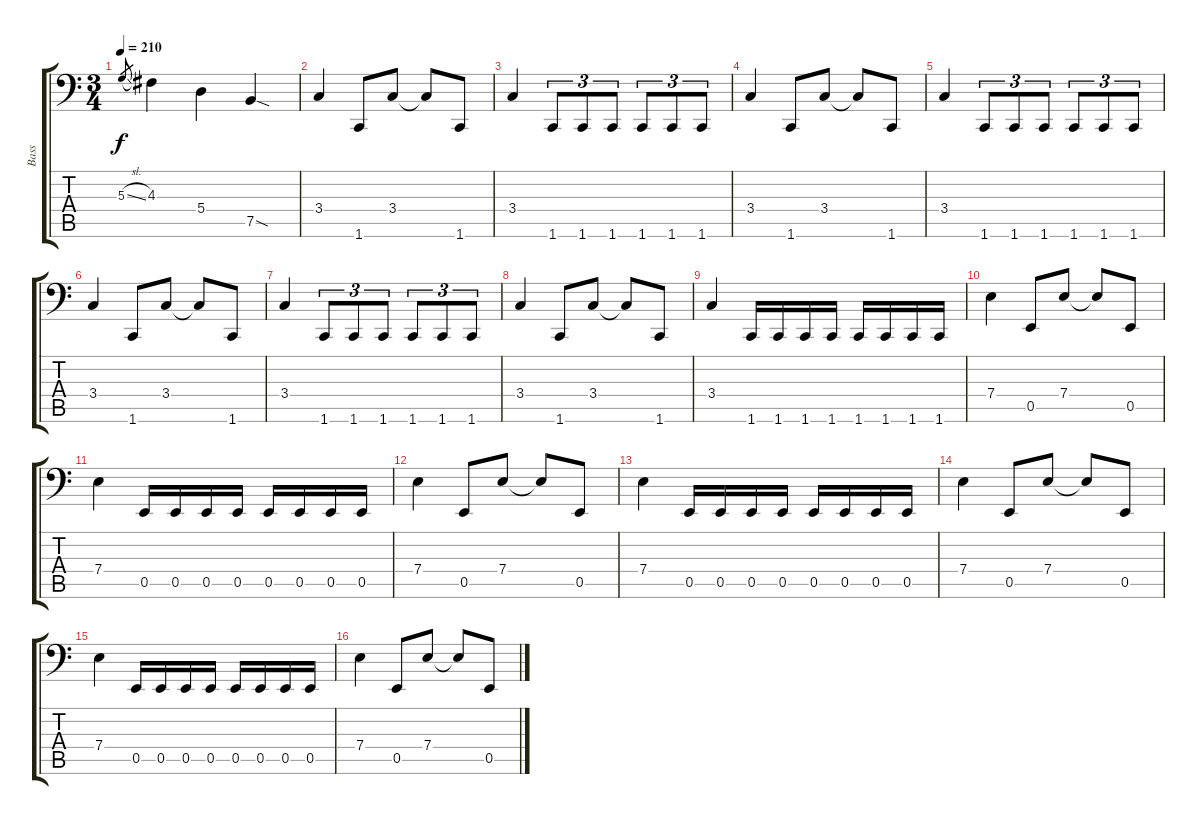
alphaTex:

\track ("Bass" "Bass") {instrument electricbassfinger}
\staff {score tabs}
\tuning (C3 G2 D2 A1 E1 B0) {hide}
\ts (3 4)
\tempo 210
\clef f4
\ks c
5.3{sl}.8{gr dy f} 4.3.4 5.4.4 7.5{sod}.4 |
3.4.4 1.6.8 3.4.8 3.4{t}.8 1.6.8 |
3.4.4 1.6.8{tu (3 2)} 1.6.8{tu (3 2)} 1.6.8{tu (3 2)} 1.6.8{tu (3 2)} 1.6.8{tu (3 2)} 1.6.8{tu (3 2)} |
3.4.4 1.6.8 3.4.8 3.4{t}.8 1.6.8 |
3.4.4 1.6.8{tu (3 2)} 1.6.8{tu (3 2)} 1.6.8{tu (3 2)} 1.6.8{tu (3 2)} 1.6.8{tu (3 2)} 1.6.8{tu (3 2)} |
3.4.4 1.6.8 3.4.8 3.4{t}.8 1.6.8 |
3.4.4 1.6.8{tu (3 2)} 1.6.8{tu (3 2)} 1.6.8{tu (3 2)} 1.6.8{tu (3 2)} 1.6.8{tu (3 2)} 1.6.8{tu (3 2)} |
3.4.4 1.6.8 3.4.8 3.4{t}.8 1.6.8 |
3.4.4 1.6.16 1.6.16 1.6.16 1.6.16 1.6.16 1.6.16 1.6.16 1.6.16 |
7.4.4 0.5.8 7.4.8 7.4{t}.8 0.5.8 |
7.4.4 0.5.16 0.5.16 0.5.16 0.5.16 0.5.16 0.5.16 0.5.16 0.5.16 |
7.4.4 0.5.8 7.4.8 7.4{t}.8 0.5.8 |
7.4.4 0.5.16 0.5.16 0.5.16 0.5.16 0.5.16 0.5.16 0.5.16 0.5.16 |
7.4.4 0.5.8 7.4.8 7.4{t}.8 0.5.8 |
7.4.4 0.5.16 0.5.16 0.5.16 0.5.16 0.5.16 0.5.16 0.5.16 0.5.16 |
7.4.4 0.5.8 7.4.8 7.4{t}.8 0.5.8
